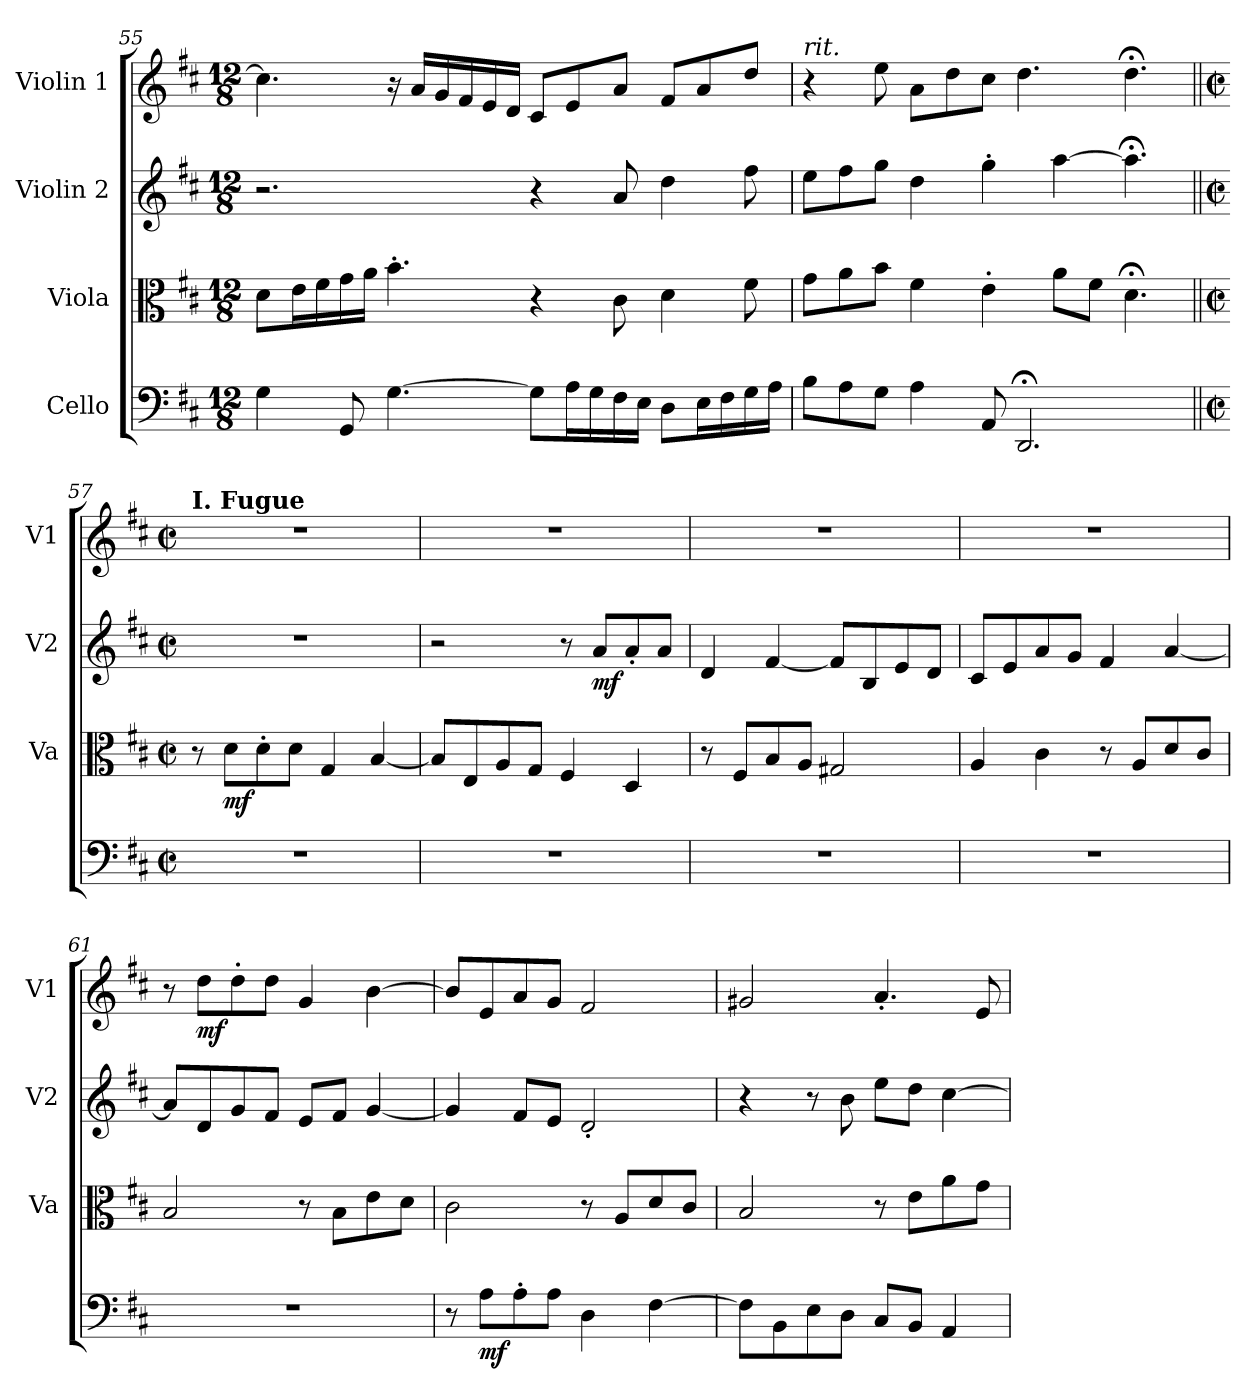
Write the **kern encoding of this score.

**kern	**dynam	**kern	**dynam	**kern	**dynam	**kern	**dynam
*part4	*part4	*part3	*part3	*part2	*part2	*part1	*part1
*staff4	*staff4	*staff3	*staff3	*staff2	*staff2	*staff1	*staff1
*I"Cello	*	*I"Viola	*	*I"Violin 2	*	*I"Violin 1	*
*	*	*I'Va	*	*I'V2	*	*I'V1	*
*clefF4	*	*clefC3	*	*clefG2	*	*clefG2	*
*k[f#c#]	*	*k[f#c#]	*	*k[f#c#]	*	*k[f#c#]	*
*M12/8	*	*M12/8	*	*M12/8	*	*M12/8	*
=55	=55	=55	=55	=55	=55	=55	=55
4G\	.	8d\L	.	2.r	.	4.cc\]	.
.	.	16e\L	.	.	.	.	.
.	.	16f#\	.	.	.	.	.
8GG/	.	16g\	.	.	.	.	.
.	.	16a\JJ	.	.	.	.	.
[4.G\	.	4.b'\	.	.	.	16r	.
.	.	.	.	.	.	16a/LL	.
.	.	.	.	.	.	16g/	.
.	.	.	.	.	.	16f#/	.
.	.	.	.	.	.	16e/	.
.	.	.	.	.	.	16d/JJ	.
8G\L]	.	4r	.	4r	.	8c#/L	.
16A\L	.	.	.	.	.	8e/	.
16G\	.	.	.	.	.	.	.
16F#\	.	8c#\	.	8a/	.	8a/J	.
16E\JJ	.	.	.	.	.	.	.
8D\L	.	4d\	.	4dd\	.	8f#/L	.
16E\L	.	.	.	.	.	8a/	.
16F#\	.	.	.	.	.	.	.
16G\	.	8f#\	.	8ff#\	.	8dd/J	.
16A\JJ	.	.	.	.	.	.	.
=56	=56	=56	=56	=56	=56	=56	=56
!	!	!	!	!	!	!LO:TX:a:i:t=rit.	!
8B\L	.	8g\L	.	8ee\L	.	4r	.
8A\	.	8a\	.	8ff#\	.	.	.
8G\J	.	8b\J	.	8gg\J	.	8ee\	.
*	*	*	*	*	*	*MM116	*
4A\	.	4f#\	.	4dd\	.	8a\L	.
*	*	*	*	*	*	*MM114	*
.	.	.	.	.	.	8dd\	.
*	*	*	*	*	*	*MM109	*
8AA/	.	4e'\	.	4gg'\	.	8cc#\J	.
*	*	*	*	*	*	*MM104	*
2.DD;/	.	.	.	.	.	4.dd\	.
.	.	8a\L	.	[4aa\	.	.	.
.	.	8f#\J	.	.	.	.	.
*	*	*	*	*	*	*MM60	*
.	.	4.d;<\	.	4.aa;<\]	.	4.dd;<\	.
!!LO:LB:g=z
=57||	=57||	=57||	=57||	=57||	=57||	=57||	=57||
*M2/2	*	*M2/2	*	*M2/2	*	*M2/2	*
*met(c|)	*	*met(c|)	*	*met(c|)	*	*met(c|)	*
*	*	*	*	*	*	*MM120	*
!	!	!	!	!	!	!LO:TX:a:B:t=I. Fugue	!
1r	.	8r	.	1r	.	1r	.
!	!	!	!LO:DY:b	!	!	!	!
.	.	8d\L	mf	.	.	.	.
.	.	8d'\	.	.	.	.	.
.	.	8d\J	.	.	.	.	.
.	.	4G/	.	.	.	.	.
.	.	[4B/	.	.	.	.	.
=58	=58	=58	=58	=58	=58	=58	=58
1r	.	8B/L]	.	2r	.	1r	.
.	.	8E/	.	.	.	.	.
.	.	8A/	.	.	.	.	.
.	.	8G/J	.	.	.	.	.
.	.	4F#/	.	8r	.	.	.
!	!	!	!	!	!LO:DY:b	!	!
.	.	.	.	8a/L	mf	.	.
.	.	4D/	.	8a'/	.	.	.
.	.	.	.	8a/J	.	.	.
=59	=59	=59	=59	=59	=59	=59	=59
1r	.	8r	.	4d/	.	1r	.
.	.	8F#/L	.	.	.	.	.
.	.	8B/	.	[4f#/	.	.	.
.	.	8A/J	.	.	.	.	.
.	.	2G#X/	.	8f#/L]	.	.	.
.	.	.	.	8B/	.	.	.
.	.	.	.	8e/	.	.	.
.	.	.	.	8d/J	.	.	.
=60	=60	=60	=60	=60	=60	=60	=60
1r	.	4A/	.	8c#/L	.	1r	.
.	.	.	.	8e/	.	.	.
.	.	4c#\	.	8a/	.	.	.
.	.	.	.	8g/J	.	.	.
.	.	8r	.	4f#/	.	.	.
.	.	8A/L	.	.	.	.	.
.	.	8d/	.	[4a/	.	.	.
.	.	8c#/J	.	.	.	.	.
=61	=61	=61	=61	=61	=61	=61	=61
1r	.	2B/	.	8a/L]	.	8r	.
!	!	!	!	!	!	!	!LO:DY:b
.	.	.	.	8d/	.	8dd\L	mf
.	.	.	.	8g/	.	8dd'\	.
.	.	.	.	8f#/J	.	8dd\J	.
.	.	8r	.	8e/L	.	4g/	.
.	.	8B\L	.	8f#/J	.	.	.
.	.	8e\	.	[4g/	.	[4b\	.
.	.	8d\J	.	.	.	.	.
=62	=62	=62	=62	=62	=62	=62	=62
8r	.	2c#\	.	4g/]	.	8b/L]	.
!	!LO:DY:b	!	!	!	!	!	!
8A\L	mf	.	.	.	.	8e/	.
8A'\	.	.	.	8f#/L	.	8a/	.
8A\J	.	.	.	8e/J	.	8g/J	.
4D\	.	8r	.	2d'/	.	2f#/	.
.	.	8A/L	.	.	.	.	.
[4F#\	.	8d/	.	.	.	.	.
.	.	8c#/J	.	.	.	.	.
!!LO:PB:g=z
=63	=63	=63	=63	=63	=63	=63	=63
8F#\L]	.	2B/	.	4r	.	2g#X/	.
8BB\	.	.	.	.	.	.	.
8E\	.	.	.	8r	.	.	.
8D\J	.	.	.	8b\	.	.	.
8C#/L	.	8r	.	8ee\L	.	4.a'/	.
8BB/J	.	8e\L	.	8dd\J	.	.	.
4AA/	.	8a\	.	[4cc#\	.	.	.
.	.	8g\J	.	.	.	8e/	.
=	=	=	=	=	=	=	=
*-	*-	*-	*-	*-	*-	*-	*-
